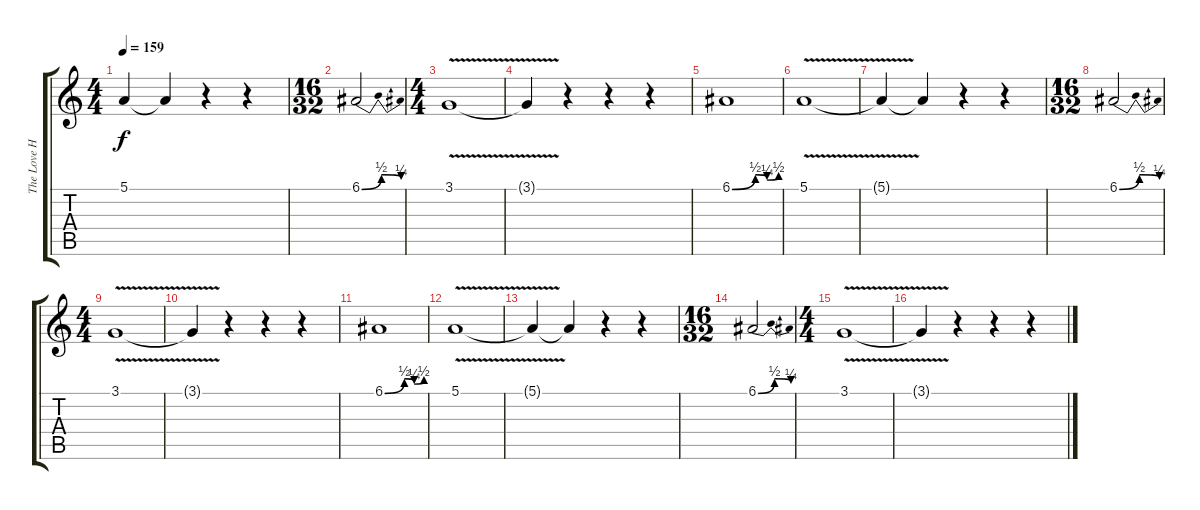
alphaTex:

\track ("The Love Haters(Voice)" "The Love H") {instrument choiraahs}
\staff {score tabs}
\tuning (E4 B3 G3 D3 A2 E2) {hide}
\ts (4 4)
\tempo 159
\clef g2
\ks c
5.1{t}.4{dy f} 5.1{t}.4 r.4 r.4 |
\ts (16 32)
6.1{be (bendrelease 0 0 30 2 30 2 60 1)}.2 |
\ts (4 4)
3.1{v}.1 |
3.1{t}.4 r.4 r.4 r.4 |
6.1{be (custom 0 0 30 2 45 1 60 2)}.1 |
5.1{v}.1 |
5.1{t}.4 5.1{t}.4 r.4 r.4 |
\ts (16 32)
6.1{be (bendrelease 0 0 30 2 30 2 60 1)}.2 |
\ts (4 4)
3.1{v}.1 |
3.1{t}.4 r.4 r.4 r.4 |
6.1{be (custom 0 0 30 2 45 1 60 2)}.1 |
5.1{v}.1 |
5.1{t}.4 5.1{t}.4 r.4 r.4 |
\ts (16 32)
6.1{be (bendrelease 0 0 30 2 30 2 60 1)}.2 |
\ts (4 4)
3.1{v}.1 |
3.1{t}.4 r.4 r.4 r.4
